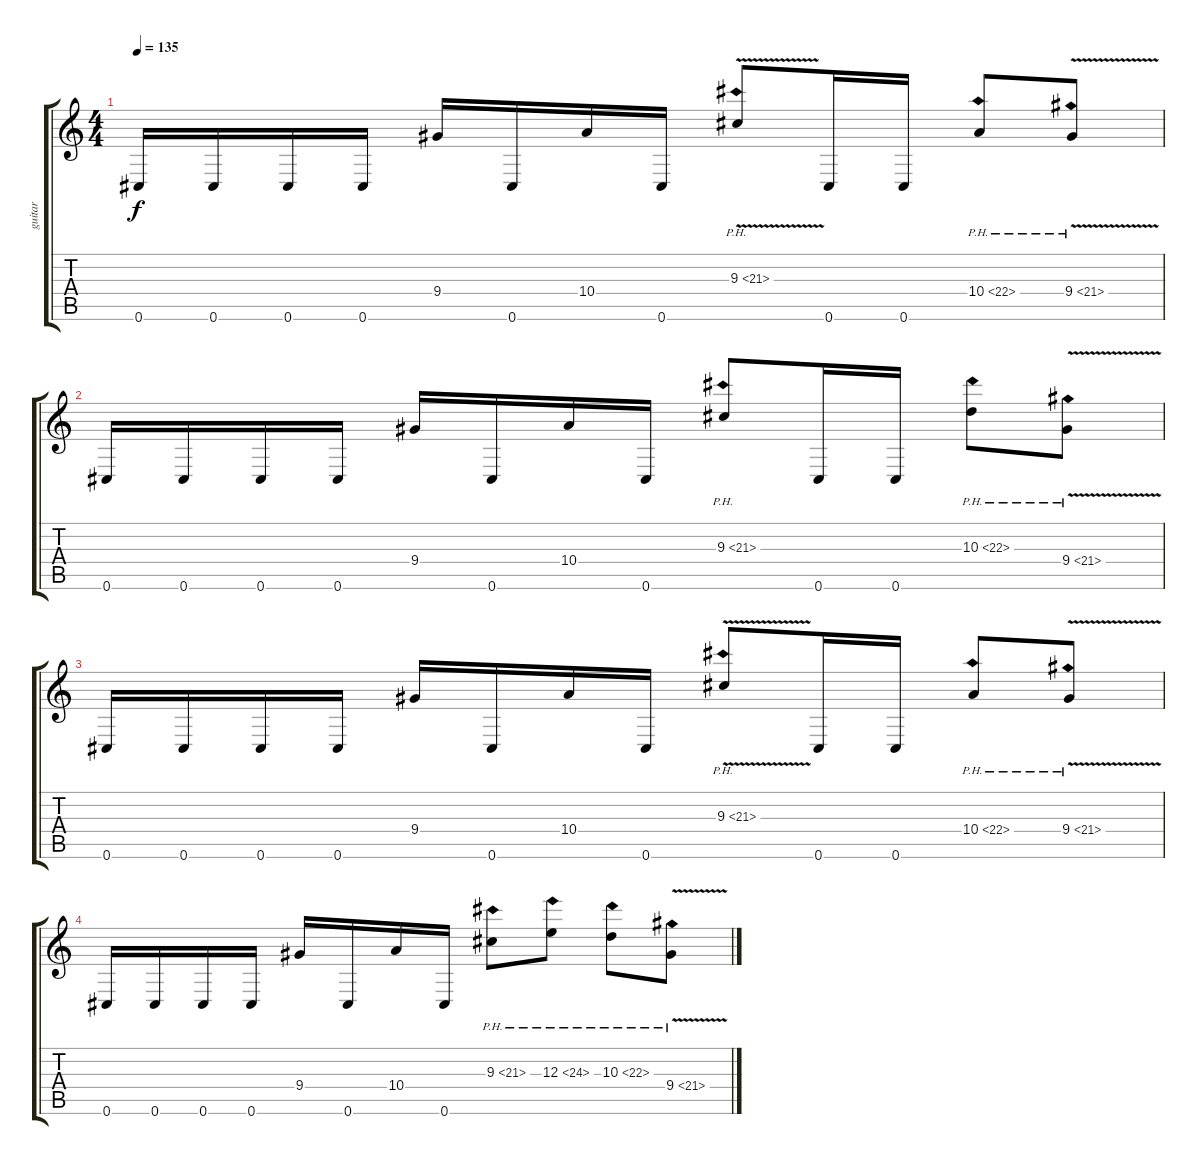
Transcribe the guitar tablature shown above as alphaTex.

\track ("guitar" "guitar") {instrument distortionguitar}
\staff {score tabs}
\tuning (Db4 Ab3 E3 B2 Gb2 Db2) {hide}
\ts (4 4)
\tempo 135
\clef g2
\ks c
0.6.16{dy f instrument distortionguitar} 0.6.16 0.6.16 0.6.16 9.4.16 0.6.16 10.4.16 0.6.16 9.3{ph 12 v}.8{instrument guitarharmonics} 0.6.16{instrument distortionguitar} 0.6.16 10.4{ph 12}.8{instrument guitarharmonics} 9.4{ph 12 v}.8 |
0.6.16{instrument distortionguitar} 0.6.16 0.6.16 0.6.16 9.4.16 0.6.16 10.4.16 0.6.16 9.3{ph 12}.8{instrument guitarharmonics} 0.6.16{instrument distortionguitar} 0.6.16 10.3{ph 12}.8{instrument guitarharmonics} 9.4{ph 12 v}.8 |
0.6.16{instrument distortionguitar} 0.6.16 0.6.16 0.6.16 9.4.16 0.6.16 10.4.16 0.6.16 9.3{ph 12 v}.8{instrument guitarharmonics} 0.6.16{instrument distortionguitar} 0.6.16 10.4{ph 12}.8{instrument guitarharmonics} 9.4{ph 12 v}.8 |
0.6.16{instrument distortionguitar} 0.6.16 0.6.16 0.6.16 9.4.16 0.6.16 10.4.16 0.6.16 9.3{ph 12}.8{instrument guitarharmonics} 12.3{ph 12}.8 10.3{ph 12}.8 9.4{ph 12 v}.8
